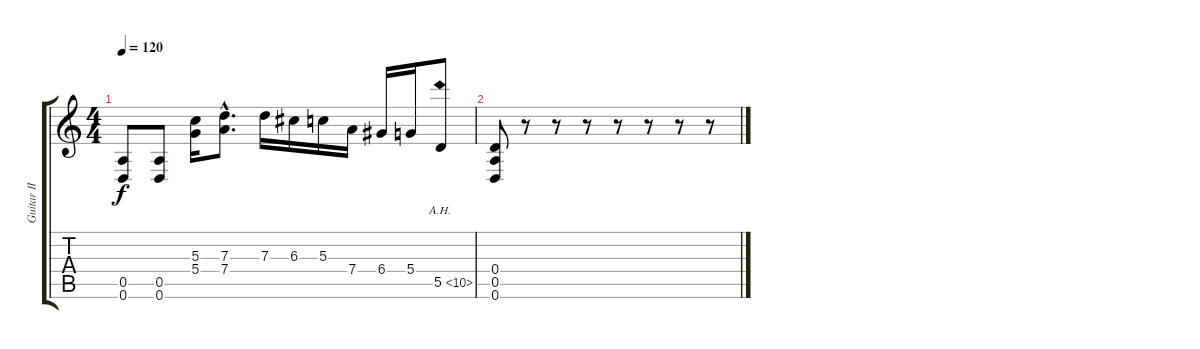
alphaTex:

\track ("Guitar II" "Guitar II") {instrument overdrivenguitar}
\staff {score tabs}
\tuning (E4 B3 G3 D3 A2 D2) {hide}
\ts (4 4)
\tempo 120
\clef g2
\ks c
(0.5 0.6).8{dy f} (0.5 0.6).8 (5.3 5.4).16 (7.3{hac} 7.4{hac}).8{d} 7.3.16 6.3.16 5.3.16 7.4.16 6.4.16 5.4.16 5.5{ah 5}.8 |
(0.4 0.5 0.6).8 r.8 r.8 r.8 r.8 r.8 r.8 r.8
